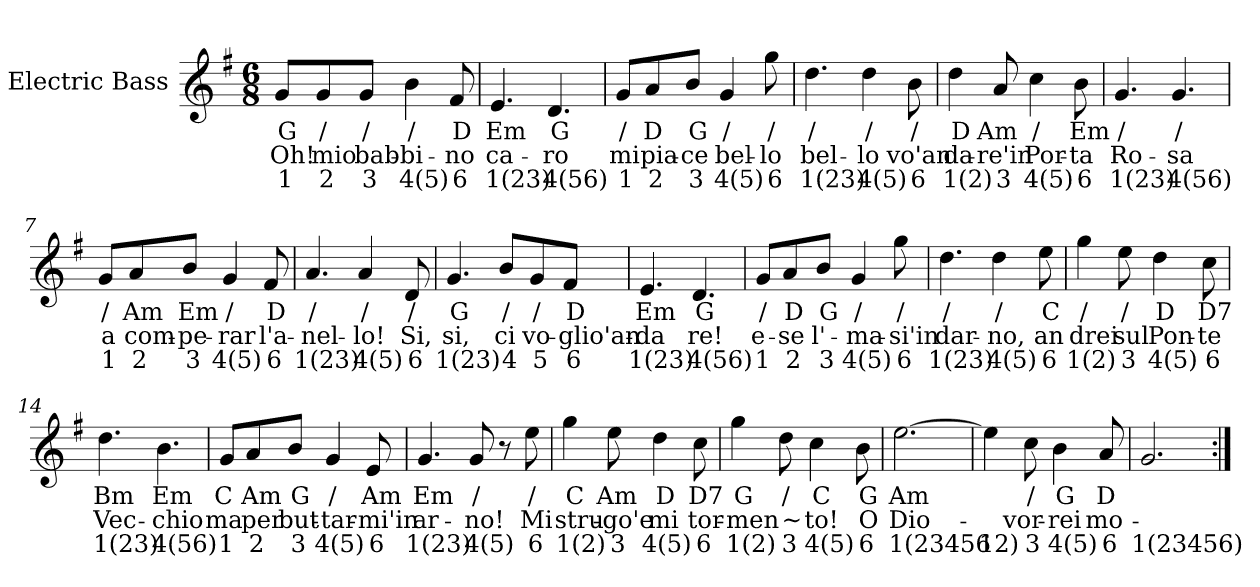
**kern	**text	**text	**text
*part1	*part1	*part1	*part1
*staff1	*staff1	*staff1	*staff1
*I"Electric Bass	*	*	*
*I'Elec b	*	*	*
*clefG2	*	*	*
*k[f#]	*	*	*
*G:	*	*	*
*M6/8	*	*	*
=1	=1	=1	=1
8g/L	G	Oh!	1
8g/	/	mio	2
8g/J	/	bab-	3
4b\	/	-bi-	4(5)
8f#/	D	-no	6
=2	=2	=2	=2
4.e/	Em	ca-	1(23)
4.d/	G	-ro	4(56)
=3	=3	=3	=3
8g/L	/	mi	1
8a/	D	pia-	2
8b/J	G	-ce	3
4g/	/	bel-	4(5)
8gg\	/	-lo	6
=4	=4	=4	=4
4.dd\	/	bel-	1(23)
4dd\	/	-lo	4(5)
8b\	/	vo'an	6
!!LO:LB:g=z
=5	=5	=5	=5
4dd\	D	da-	1(2)
8a/	Am	-re'in	3
4cc\	/	Por-	4(5)
8b\	Em	-ta	6
=6	=6	=6	=6
4.g/	/	Ro-	1(23)
4.g/	/	-sa	4(56)
=7	=7	=7	=7
8g/L	/	a	1
8a/	Am	com-	2
8b/J	Em	-pe-	3
4g/	/	-rar	4(5)
8f#/	D	l'a-	6
=8	=8	=8	=8
4.a/	/	-nel-	1(23)
4a/	/	-lo!	4(5)
8d/	/	Si,	6
!!LO:LB:g=z
=9	=9	=9	=9
4.g/	G	si,	1(23)
8b/L	/	ci	4
8g/	/	vo-	5
8f#/J	D	-glio'an-	6
=10	=10	=10	=10
4.e/	Em	-da	1(23)
4.d/	G	re!	4(56)
=11	=11	=11	=11
8g/L	/	e-	1
8a/	D	-se	2
8b/J	G	l'-	3
4g/	/	-ma-	4(5)
8gg\	/	-si'in	6
=12	=12	=12	=12
4.dd\	/	dar-	1(23)
4dd\	/	-no,	4(5)
8ee\	C	an	6
!!LO:LB:g=z
=13	=13	=13	=13
4gg\	/	drei	1(2)
8ee\	/	sul	3
4dd\	D	Pon-	4(5)
8cc\	D7	-te	6
=14	=14	=14	=14
4.dd\	Bm	Vec-	1(23)
4.b\	Em	-chio	4(56)
=15	=15	=15	=15
8g/L	C	ma	1
8a/	Am	per	2
8b/J	G	but-	3
4g/	/	-tar-	4(5)
8e/	Am	-mi'in	6
=16	=16	=16	=16
4.g/	Em	ar-	1(23)
8g/	/	-no!	4(5)
8r	.	.	.
8ee\	/	Mi	6
!!LO:LB:g=z
=17	=17	=17	=17
4gg\	C	stru-	1(2)
8ee\	Am	-go'e	3
4dd\	D	mi	4(5)
8cc\	D7	tor-	6
=18	=18	=18	=18
4gg\	G	-men	1(2)
8dd\	/	~	3
4cc\	C	to!	4(5)
8b\	G	O	6
=19	=19	=19	=19
[2.ee\	Am	Dio-	1(23456
=20	=20	=20	=20
4ee\]	.	.	12)
8cc\	/	vor-	3
4b\	G	-rei	4(5)
8a/	D	mo-	6
!!LO:LB:g=z
=21	=21	=21	=21
2.g/	.	.	1(23456)
=:|!	=:|!	=:|!	=:|!
*-	*-	*-	*-
